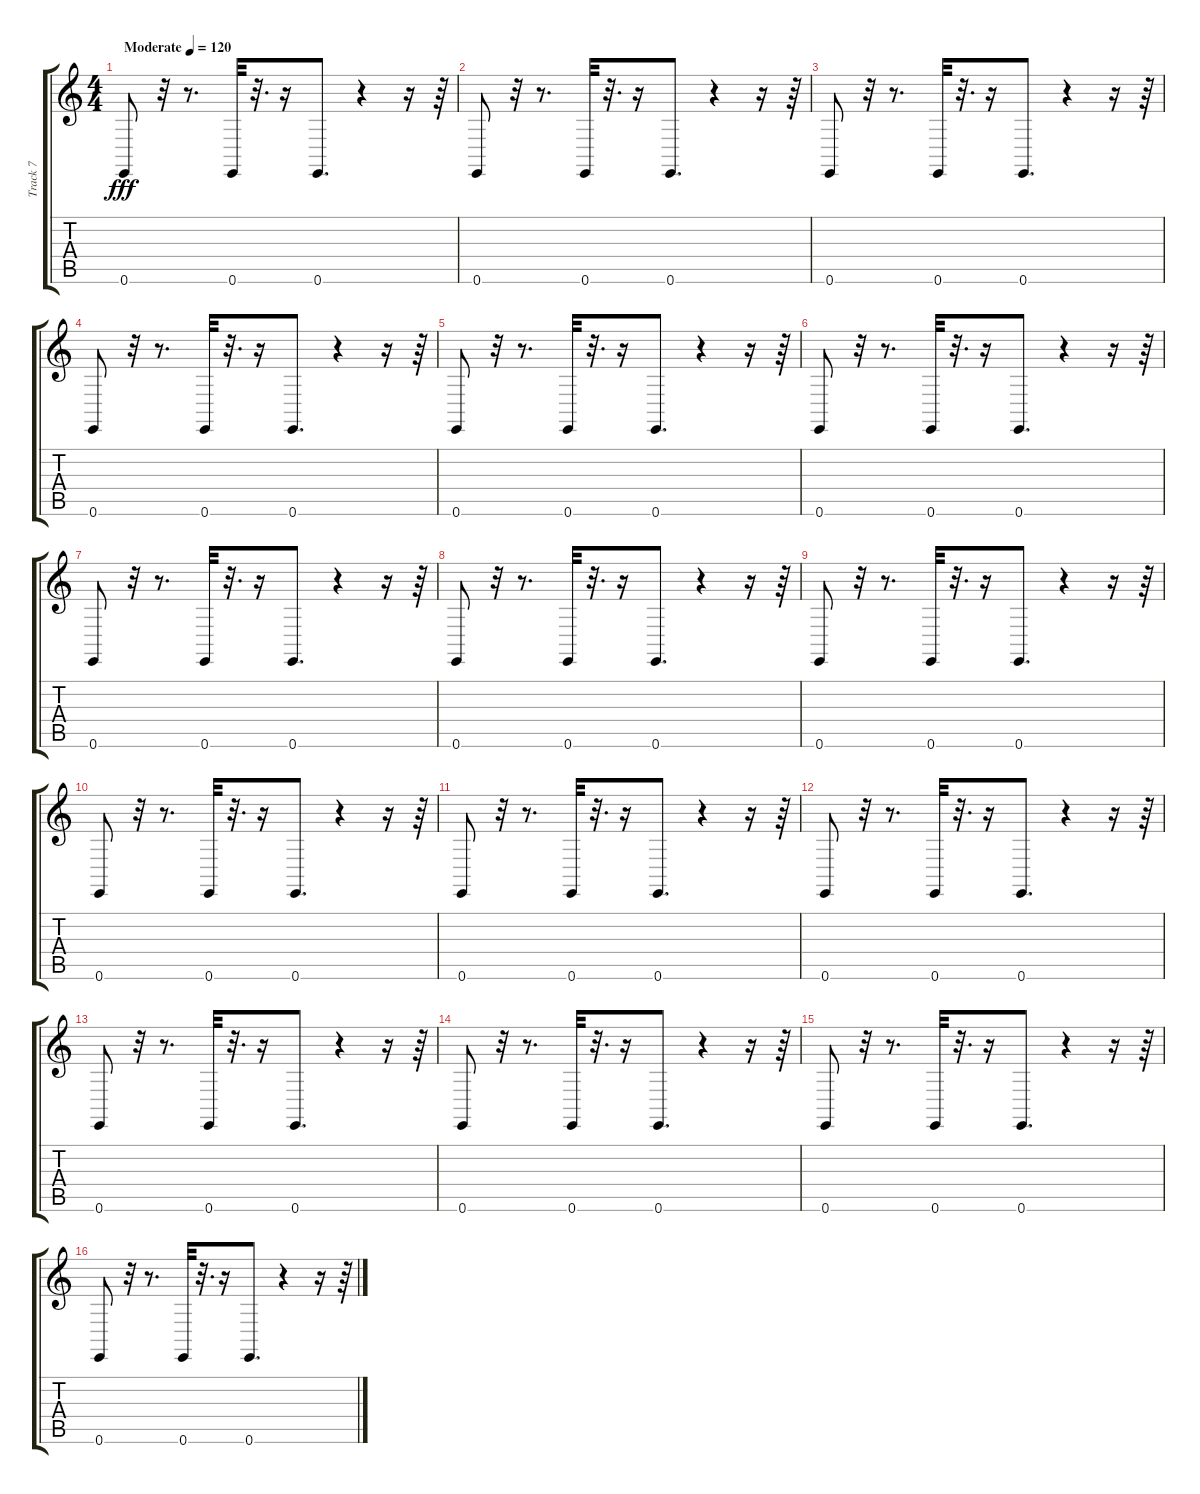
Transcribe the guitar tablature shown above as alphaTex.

\track ("Track 7" "Track 7") {instrument synthdrum}
\staff {score tabs}
\tuning (E4 B3 G3 D3 A2 E2) {hide}
\ts (4 4)
\tempo (120 "Moderate")
\clef g2
\ks c
0.6.8{dy fff instrument synthdrum} r.32 r.8{d} 0.6.32 r.32{d} r.16 0.6.8{d} r.4 r.16 r.64 |
0.6.8 r.32 r.8{d} 0.6.32 r.32{d} r.16 0.6.8{d} r.4 r.16 r.64 |
0.6.8 r.32 r.8{d} 0.6.32 r.32{d} r.16 0.6.8{d} r.4 r.16 r.64 |
0.6.8 r.32 r.8{d} 0.6.32 r.32{d} r.16 0.6.8{d} r.4 r.16 r.64 |
0.6.8 r.32 r.8{d} 0.6.32 r.32{d} r.16 0.6.8{d} r.4 r.16 r.64 |
0.6.8 r.32 r.8{d} 0.6.32 r.32{d} r.16 0.6.8{d} r.4 r.16 r.64 |
0.6.8 r.32 r.8{d} 0.6.32 r.32{d} r.16 0.6.8{d} r.4 r.16 r.64 |
0.6.8 r.32 r.8{d} 0.6.32 r.32{d} r.16 0.6.8{d} r.4 r.16 r.64 |
0.6.8 r.32 r.8{d} 0.6.32 r.32{d} r.16 0.6.8{d} r.4 r.16 r.64 |
0.6.8 r.32 r.8{d} 0.6.32 r.32{d} r.16 0.6.8{d} r.4 r.16 r.64 |
0.6.8 r.32 r.8{d} 0.6.32 r.32{d} r.16 0.6.8{d} r.4 r.16 r.64 |
0.6.8 r.32 r.8{d} 0.6.32 r.32{d} r.16 0.6.8{d} r.4 r.16 r.64 |
0.6.8 r.32 r.8{d} 0.6.32 r.32{d} r.16 0.6.8{d} r.4 r.16 r.64 |
0.6.8 r.32 r.8{d} 0.6.32 r.32{d} r.16 0.6.8{d} r.4 r.16 r.64 |
0.6.8 r.32 r.8{d} 0.6.32 r.32{d} r.16 0.6.8{d} r.4 r.16 r.64 |
0.6.8 r.32 r.8{d} 0.6.32 r.32{d} r.16 0.6.8{d} r.4 r.16 r.64
